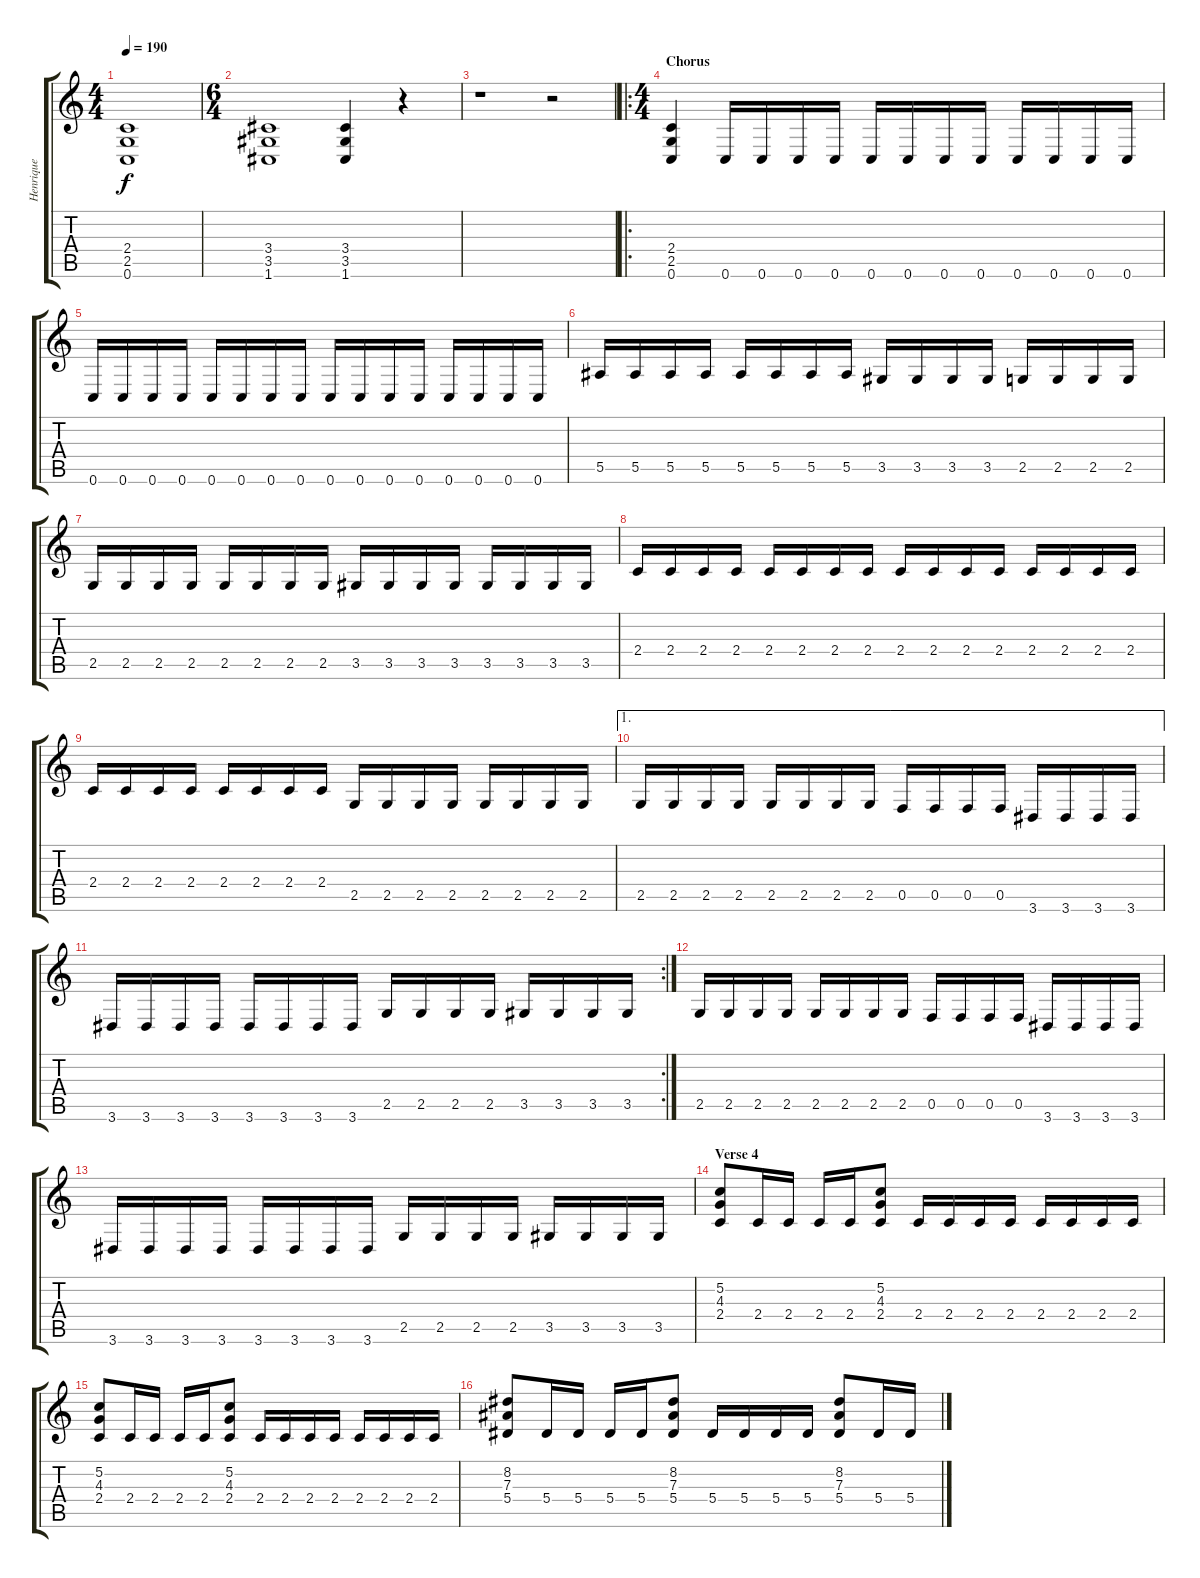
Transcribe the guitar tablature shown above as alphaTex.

\track ("Henrique" "Henrique") {instrument distortionguitar}
\staff {score tabs}
\tuning (C4 G3 Eb3 Bb2 F2 C2) {hide}
\ts (4 4)
\tempo 190
\clef g2
\ks c
(2.4{t} 2.5{t} 0.6{t}).1{dy f} |
\ts (6 4)
(3.4 3.5 1.6).1 (3.4 3.5 1.6).4 r.4 |
r.1 r.2 |
\ro
\ts (4 4)
\section ("" "Chorus")
(2.4 2.5 0.6).4 0.6.16 0.6.16 0.6.16 0.6.16 0.6.16 0.6.16 0.6.16 0.6.16 0.6.16 0.6.16 0.6.16 0.6.16 |
0.6.16 0.6.16 0.6.16 0.6.16 0.6.16 0.6.16 0.6.16 0.6.16 0.6.16 0.6.16 0.6.16 0.6.16 0.6.16 0.6.16 0.6.16 0.6.16 |
5.5.16 5.5.16 5.5.16 5.5.16 5.5.16 5.5.16 5.5.16 5.5.16 3.5.16 3.5.16 3.5.16 3.5.16 2.5.16 2.5.16 2.5.16 2.5.16 |
2.5.16 2.5.16 2.5.16 2.5.16 2.5.16 2.5.16 2.5.16 2.5.16 3.5.16 3.5.16 3.5.16 3.5.16 3.5.16 3.5.16 3.5.16 3.5.16 |
2.4.16 2.4.16 2.4.16 2.4.16 2.4.16 2.4.16 2.4.16 2.4.16 2.4.16 2.4.16 2.4.16 2.4.16 2.4.16 2.4.16 2.4.16 2.4.16 |
2.4.16 2.4.16 2.4.16 2.4.16 2.4.16 2.4.16 2.4.16 2.4.16 2.5.16 2.5.16 2.5.16 2.5.16 2.5.16 2.5.16 2.5.16 2.5.16 |
\ae 1
2.5.16 2.5.16 2.5.16 2.5.16 2.5.16 2.5.16 2.5.16 2.5.16 0.5.16 0.5.16 0.5.16 0.5.16 3.6.16 3.6.16 3.6.16 3.6.16 |
\rc 2
3.6.16 3.6.16 3.6.16 3.6.16 3.6.16 3.6.16 3.6.16 3.6.16 2.5.16 2.5.16 2.5.16 2.5.16 3.5.16 3.5.16 3.5.16 3.5.16 |
2.5.16 2.5.16 2.5.16 2.5.16 2.5.16 2.5.16 2.5.16 2.5.16 0.5.16 0.5.16 0.5.16 0.5.16 3.6.16 3.6.16 3.6.16 3.6.16 |
3.6.16 3.6.16 3.6.16 3.6.16 3.6.16 3.6.16 3.6.16 3.6.16 2.5.16 2.5.16 2.5.16 2.5.16 3.5.16 3.5.16 3.5.16 3.5.16 |
\section ("" "Verse 4")
(5.2 4.3 2.4).8 2.4.16 2.4.16 2.4.16 2.4.16 (5.2 4.3 2.4).8 2.4.16 2.4.16 2.4.16 2.4.16 2.4.16 2.4.16 2.4.16 2.4.16 |
(5.2 4.3 2.4).8 2.4.16 2.4.16 2.4.16 2.4.16 (5.2 4.3 2.4).8 2.4.16 2.4.16 2.4.16 2.4.16 2.4.16 2.4.16 2.4.16 2.4.16 |
(8.2 7.3 5.4).8 5.4.16 5.4.16 5.4.16 5.4.16 (8.2 7.3 5.4).8 5.4.16 5.4.16 5.4.16 5.4.16 (8.2 7.3 5.4).8 5.4.16 5.4.16
